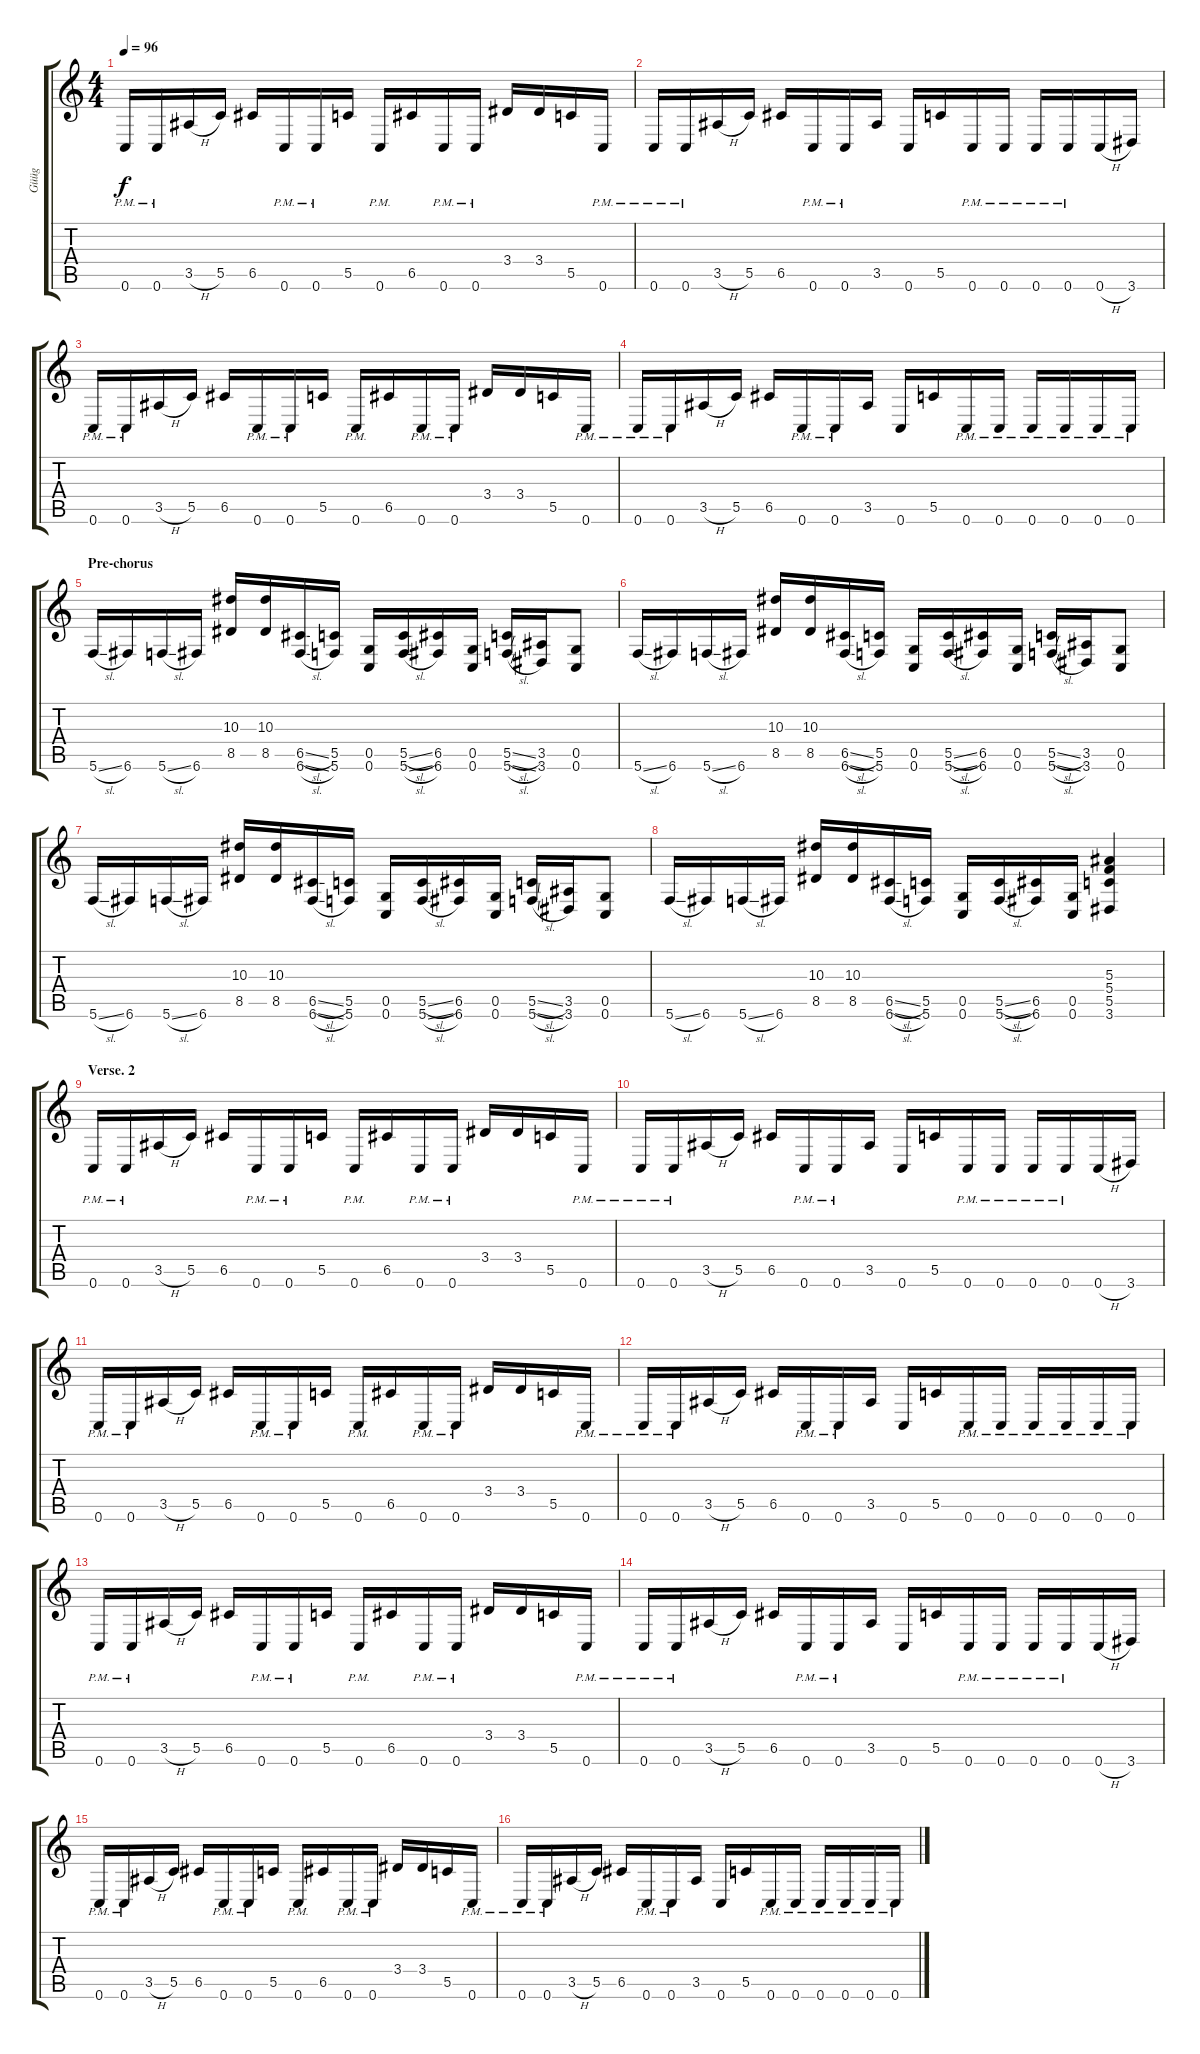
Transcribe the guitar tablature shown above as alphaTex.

\track ("Güüg" "Güüg") {instrument distortionguitar}
\staff {score tabs}
\tuning (D4 A3 F3 C3 G2 C2) {hide}
\ts (4 4)
\tempo 96
\clef g2
\ks c
0.6{pm}.16{dy f} 0.6{pm}.16 3.5{h}.16 5.5.16 6.5.16 0.6{pm}.16 0.6{pm}.16 5.5.16 0.6{pm}.16 6.5.16 0.6{pm}.16 0.6{pm}.16 3.4.16 3.4.16 5.5.16 0.6{pm}.16 |
0.6{pm}.16 0.6{pm}.16 3.5{h}.16 5.5.16 6.5.16 0.6{pm}.16 0.6{pm}.16 3.5.16 0.6.16 5.5.16 0.6{pm}.16 0.6{pm}.16 0.6{pm}.16 0.6{pm}.16 0.6{h}.16 3.6.16 |
0.6{pm}.16 0.6{pm}.16 3.5{h}.16 5.5.16 6.5.16 0.6{pm}.16 0.6{pm}.16 5.5.16 0.6{pm}.16 6.5.16 0.6{pm}.16 0.6{pm}.16 3.4.16 3.4.16 5.5.16 0.6{pm}.16 |
0.6{pm}.16 0.6{pm}.16 3.5{h}.16 5.5.16 6.5.16 0.6{pm}.16 0.6{pm}.16 3.5.16 0.6.16 5.5.16 0.6{pm}.16 0.6{pm}.16 0.6{pm}.16 0.6{pm}.16 0.6{pm}.16 0.6{pm}.16 |
\section ("" "Pre-chorus")
5.6{sl}.16 6.6.16 5.6{sl}.16 6.6.16 (10.3 8.5).16 (10.3 8.5).16 (6.5{sl} 6.6{sl}).16 (5.5 5.6).16 (0.5 0.6).16 (5.5{sl} 5.6{sl}).16 (6.5 6.6).16 (0.5 0.6).16 (5.5{sl} 5.6{sl}).16 (3.5 3.6).16 (0.5 0.6).8 |
5.6{sl}.16 6.6.16 5.6{sl}.16 6.6.16 (10.3 8.5).16 (10.3 8.5).16 (6.5{sl} 6.6{sl}).16 (5.5 5.6).16 (0.5 0.6).16 (5.5{sl} 5.6{sl}).16 (6.5 6.6).16 (0.5 0.6).16 (5.5{sl} 5.6{sl}).16 (3.5 3.6).16 (0.5 0.6).8 |
5.6{sl}.16 6.6.16 5.6{sl}.16 6.6.16 (10.3 8.5).16 (10.3 8.5).16 (6.5{sl} 6.6{sl}).16 (5.5 5.6).16 (0.5 0.6).16 (5.5{sl} 5.6{sl}).16 (6.5 6.6).16 (0.5 0.6).16 (5.5{sl} 5.6{sl}).16 (3.5 3.6).16 (0.5 0.6).8 |
5.6{sl}.16 6.6.16 5.6{sl}.16 6.6.16 (10.3 8.5).16 (10.3 8.5).16 (6.5{sl} 6.6{sl}).16 (5.5 5.6).16 (0.5 0.6).16 (5.5{sl} 5.6{sl}).16 (6.5 6.6).16 (0.5 0.6).16 (5.3 5.4 5.5 3.6).4 |
\section ("" "Verse. 2")
0.6{pm}.16 0.6{pm}.16 3.5{h}.16 5.5.16 6.5.16 0.6{pm}.16 0.6{pm}.16 5.5.16 0.6{pm}.16 6.5.16 0.6{pm}.16 0.6{pm}.16 3.4.16 3.4.16 5.5.16 0.6{pm}.16 |
0.6{pm}.16 0.6{pm}.16 3.5{h}.16 5.5.16 6.5.16 0.6{pm}.16 0.6{pm}.16 3.5.16 0.6.16 5.5.16 0.6{pm}.16 0.6{pm}.16 0.6{pm}.16 0.6{pm}.16 0.6{h}.16 3.6.16 |
0.6{pm}.16 0.6{pm}.16 3.5{h}.16 5.5.16 6.5.16 0.6{pm}.16 0.6{pm}.16 5.5.16 0.6{pm}.16 6.5.16 0.6{pm}.16 0.6{pm}.16 3.4.16 3.4.16 5.5.16 0.6{pm}.16 |
0.6{pm}.16 0.6{pm}.16 3.5{h}.16 5.5.16 6.5.16 0.6{pm}.16 0.6{pm}.16 3.5.16 0.6.16 5.5.16 0.6{pm}.16 0.6{pm}.16 0.6{pm}.16 0.6{pm}.16 0.6{pm}.16 0.6{pm}.16 |
0.6{pm}.16 0.6{pm}.16 3.5{h}.16 5.5.16 6.5.16 0.6{pm}.16 0.6{pm}.16 5.5.16 0.6{pm}.16 6.5.16 0.6{pm}.16 0.6{pm}.16 3.4.16 3.4.16 5.5.16 0.6{pm}.16 |
0.6{pm}.16 0.6{pm}.16 3.5{h}.16 5.5.16 6.5.16 0.6{pm}.16 0.6{pm}.16 3.5.16 0.6.16 5.5.16 0.6{pm}.16 0.6{pm}.16 0.6{pm}.16 0.6{pm}.16 0.6{h}.16 3.6.16 |
0.6{pm}.16 0.6{pm}.16 3.5{h}.16 5.5.16 6.5.16 0.6{pm}.16 0.6{pm}.16 5.5.16 0.6{pm}.16 6.5.16 0.6{pm}.16 0.6{pm}.16 3.4.16 3.4.16 5.5.16 0.6{pm}.16 |
0.6{pm}.16 0.6{pm}.16 3.5{h}.16 5.5.16 6.5.16 0.6{pm}.16 0.6{pm}.16 3.5.16 0.6.16 5.5.16 0.6{pm}.16 0.6{pm}.16 0.6{pm}.16 0.6{pm}.16 0.6{pm}.16 0.6{pm}.16
